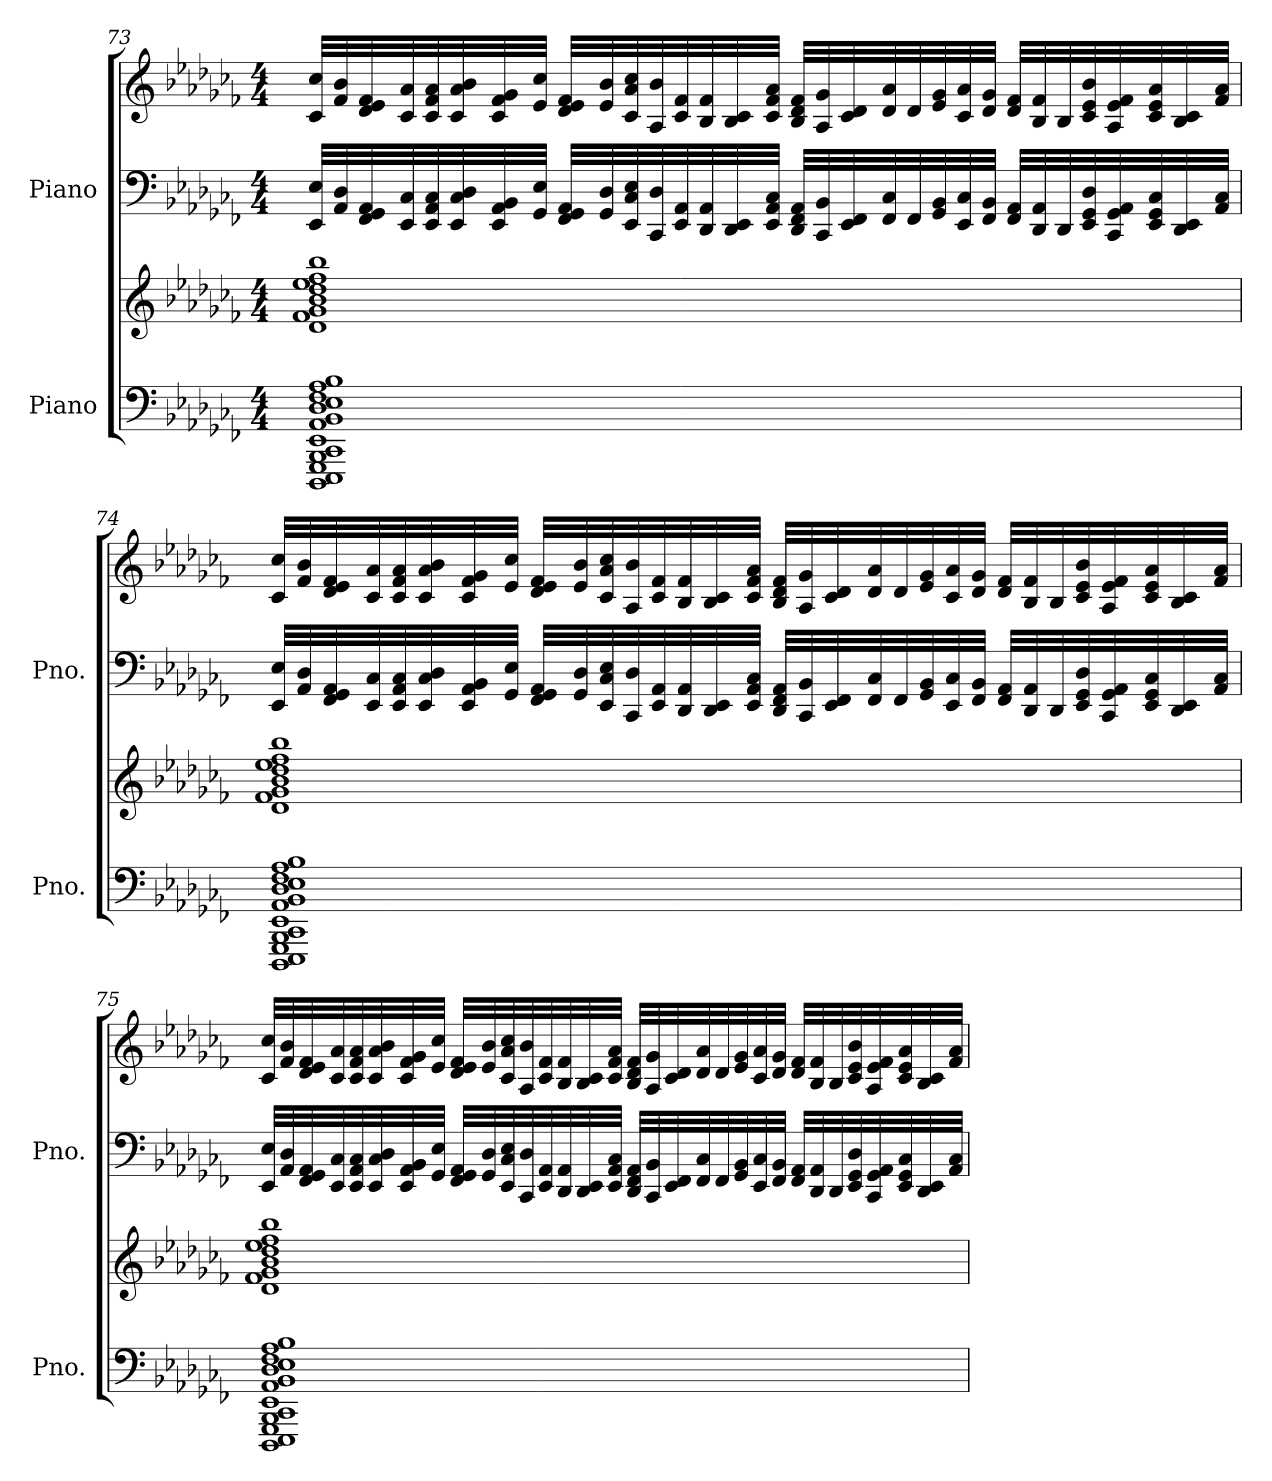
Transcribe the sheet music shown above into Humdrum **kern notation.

**kern	**kern	**kern	**kern
*part2	*part2	*part1	*part1
*staff4	*staff3	*staff2	*staff1
*I"Piano	*	*I"Piano	*
*I'Pno.	*	*I'Pno.	*
!!LO:LB:g=z
*clefF4	*clefG2	*clefF4	*clefG2
*ITrd14c24	*ITrd14c24	*ITrd-21c-36	*ITrd-21c-36
*k[b-e-a-d-g-c-f-]	*k[b-e-a-d-g-c-f-]	*k[b-e-a-d-g-c-f-]	*k[b-e-a-d-g-c-f-]
*M4/4	*M4/4	*M4/4	*M4/4
=73	=73	=73	=73
1DDDDD- 1EEEEE- 1GGGGG- 1BBBBB- 1CCCC- 1EEEE- 1AAAA- 1BBBB- 1DDD- 1EEE- 1FFF- 1AAA- 1BBB-	1DD- 1FF- 1GG- 1BB- 1D- 1E- 1F- 1B-	32ee-/ 32eee-/LLL	32cccc-/ 32ccccc-/LLL
.	.	32aa-/ 32ddd-/	32ffff-/ 32bbbb-/
.	.	32ff-/ 32gg-/ 32aa-/	32dddd-/ 32eeee-/ 32ffff-/
.	.	32ee-/ 32ccc-/	32cccc-/ 32aaaa-/
.	.	32ee-/ 32aa-/ 32ccc-/	32cccc-/ 32ffff-/ 32aaaa-/
.	.	32ee-/ 32ccc-/ 32ddd-/	32cccc-/ 32aaaa-/ 32bbbb-/
.	.	32ee-/ 32aa-/ 32bb-/	32cccc-/ 32ffff-/ 32gggg-/
.	.	32gg-/ 32eee-/JJJ	32eeee-/ 32ccccc-/JJJ
.	.	32ff-/ 32gg-/ 32aa-/LLL	32dddd-/ 32eeee-/ 32ffff-/LLL
.	.	32gg-/ 32ddd-/	32eeee-/ 32bbbb-/
.	.	32ee-/ 32ccc-/ 32eee-/	32cccc-/ 32aaaa-/ 32ccccc-/
.	.	32cc-/ 32ddd-/	32aaa-/ 32bbbb-/
.	.	32ee-/ 32aa-/	32cccc-/ 32ffff-/
.	.	32dd-/ 32aa-/	32bbb-/ 32ffff-/
.	.	32dd-/ 32ee-/	32bbb-/ 32cccc-/
.	.	32ee-/ 32aa-/ 32ccc-/JJJ	32cccc-/ 32ffff-/ 32aaaa-/JJJ
.	.	32dd-/ 32ff-/ 32aa-/LLL	32bbb-/ 32dddd-/ 32ffff-/LLL
.	.	32cc-/ 32bb-/	32aaa-/ 32gggg-/
.	.	32ee-/ 32ff-/	32cccc-/ 32dddd-/
.	.	32ff-/ 32ccc-/	32dddd-/ 32aaaa-/
.	.	32ff-/	32dddd-/
.	.	32gg-/ 32bb-/	32eeee-/ 32gggg-/
.	.	32ee-/ 32ccc-/	32cccc-/ 32aaaa-/
.	.	32ff-/ 32bb-/JJJ	32dddd-/ 32gggg-/JJJ
.	.	32ff-/ 32aa-/LLL	32dddd-/ 32ffff-/LLL
.	.	32dd-/ 32aa-/	32bbb-/ 32ffff-/
.	.	32dd-/	32bbb-/
.	.	32ee-/ 32gg-/ 32ddd-/	32cccc-/ 32eeee-/ 32bbbb-/
.	.	32cc-/ 32gg-/ 32aa-/	32aaa-/ 32eeee-/ 32ffff-/
.	.	32ee-/ 32gg-/ 32ccc-/	32cccc-/ 32eeee-/ 32aaaa-/
.	.	32dd-/ 32ee-/	32bbb-/ 32cccc-/
.	.	32aa-/ 32ccc-/JJJ	32ffff-/ 32aaaa-/JJJ
!!LO:LB:g=z
=74	=74	=74	=74
1DDDDD- 1EEEEE- 1GGGGG- 1BBBBB- 1CCCC- 1EEEE- 1AAAA- 1BBBB- 1DDD- 1EEE- 1FFF- 1AAA- 1BBB-	1DD- 1FF- 1GG- 1BB- 1D- 1E- 1F- 1B-	32ee-/ 32eee-/LLL	32cccc-/ 32ccccc-/LLL
.	.	32aa-/ 32ddd-/	32ffff-/ 32bbbb-/
.	.	32ff-/ 32gg-/ 32aa-/	32dddd-/ 32eeee-/ 32ffff-/
.	.	32ee-/ 32ccc-/	32cccc-/ 32aaaa-/
.	.	32ee-/ 32aa-/ 32ccc-/	32cccc-/ 32ffff-/ 32aaaa-/
.	.	32ee-/ 32ccc-/ 32ddd-/	32cccc-/ 32aaaa-/ 32bbbb-/
.	.	32ee-/ 32aa-/ 32bb-/	32cccc-/ 32ffff-/ 32gggg-/
.	.	32gg-/ 32eee-/JJJ	32eeee-/ 32ccccc-/JJJ
.	.	32ff-/ 32gg-/ 32aa-/LLL	32dddd-/ 32eeee-/ 32ffff-/LLL
.	.	32gg-/ 32ddd-/	32eeee-/ 32bbbb-/
.	.	32ee-/ 32ccc-/ 32eee-/	32cccc-/ 32aaaa-/ 32ccccc-/
.	.	32cc-/ 32ddd-/	32aaa-/ 32bbbb-/
.	.	32ee-/ 32aa-/	32cccc-/ 32ffff-/
.	.	32dd-/ 32aa-/	32bbb-/ 32ffff-/
.	.	32dd-/ 32ee-/	32bbb-/ 32cccc-/
.	.	32ee-/ 32aa-/ 32ccc-/JJJ	32cccc-/ 32ffff-/ 32aaaa-/JJJ
.	.	32dd-/ 32ff-/ 32aa-/LLL	32bbb-/ 32dddd-/ 32ffff-/LLL
.	.	32cc-/ 32bb-/	32aaa-/ 32gggg-/
.	.	32ee-/ 32ff-/	32cccc-/ 32dddd-/
.	.	32ff-/ 32ccc-/	32dddd-/ 32aaaa-/
.	.	32ff-/	32dddd-/
.	.	32gg-/ 32bb-/	32eeee-/ 32gggg-/
.	.	32ee-/ 32ccc-/	32cccc-/ 32aaaa-/
.	.	32ff-/ 32bb-/JJJ	32dddd-/ 32gggg-/JJJ
.	.	32ff-/ 32aa-/LLL	32dddd-/ 32ffff-/LLL
.	.	32dd-/ 32aa-/	32bbb-/ 32ffff-/
.	.	32dd-/	32bbb-/
.	.	32ee-/ 32gg-/ 32ddd-/	32cccc-/ 32eeee-/ 32bbbb-/
.	.	32cc-/ 32gg-/ 32aa-/	32aaa-/ 32eeee-/ 32ffff-/
.	.	32ee-/ 32gg-/ 32ccc-/	32cccc-/ 32eeee-/ 32aaaa-/
.	.	32dd-/ 32ee-/	32bbb-/ 32cccc-/
.	.	32aa-/ 32ccc-/JJJ	32ffff-/ 32aaaa-/JJJ
!!LO:PB:g=z
=75	=75	=75	=75
1DDDDD- 1EEEEE- 1GGGGG- 1BBBBB- 1CCCC- 1EEEE- 1AAAA- 1BBBB- 1DDD- 1EEE- 1FFF- 1AAA- 1BBB-	1DD- 1FF- 1GG- 1BB- 1D- 1E- 1F- 1B-	32ee-/ 32eee-/LLL	32cccc-/ 32ccccc-/LLL
.	.	32aa-/ 32ddd-/	32ffff-/ 32bbbb-/
.	.	32ff-/ 32gg-/ 32aa-/	32dddd-/ 32eeee-/ 32ffff-/
.	.	32ee-/ 32ccc-/	32cccc-/ 32aaaa-/
.	.	32ee-/ 32aa-/ 32ccc-/	32cccc-/ 32ffff-/ 32aaaa-/
.	.	32ee-/ 32ccc-/ 32ddd-/	32cccc-/ 32aaaa-/ 32bbbb-/
.	.	32ee-/ 32aa-/ 32bb-/	32cccc-/ 32ffff-/ 32gggg-/
.	.	32gg-/ 32eee-/JJJ	32eeee-/ 32ccccc-/JJJ
.	.	32ff-/ 32gg-/ 32aa-/LLL	32dddd-/ 32eeee-/ 32ffff-/LLL
.	.	32gg-/ 32ddd-/	32eeee-/ 32bbbb-/
.	.	32ee-/ 32ccc-/ 32eee-/	32cccc-/ 32aaaa-/ 32ccccc-/
.	.	32cc-/ 32ddd-/	32aaa-/ 32bbbb-/
.	.	32ee-/ 32aa-/	32cccc-/ 32ffff-/
.	.	32dd-/ 32aa-/	32bbb-/ 32ffff-/
.	.	32dd-/ 32ee-/	32bbb-/ 32cccc-/
.	.	32ee-/ 32aa-/ 32ccc-/JJJ	32cccc-/ 32ffff-/ 32aaaa-/JJJ
.	.	32dd-/ 32ff-/ 32aa-/LLL	32bbb-/ 32dddd-/ 32ffff-/LLL
.	.	32cc-/ 32bb-/	32aaa-/ 32gggg-/
.	.	32ee-/ 32ff-/	32cccc-/ 32dddd-/
.	.	32ff-/ 32ccc-/	32dddd-/ 32aaaa-/
.	.	32ff-/	32dddd-/
.	.	32gg-/ 32bb-/	32eeee-/ 32gggg-/
.	.	32ee-/ 32ccc-/	32cccc-/ 32aaaa-/
.	.	32ff-/ 32bb-/JJJ	32dddd-/ 32gggg-/JJJ
.	.	32ff-/ 32aa-/LLL	32dddd-/ 32ffff-/LLL
.	.	32dd-/ 32aa-/	32bbb-/ 32ffff-/
.	.	32dd-/	32bbb-/
.	.	32ee-/ 32gg-/ 32ddd-/	32cccc-/ 32eeee-/ 32bbbb-/
.	.	32cc-/ 32gg-/ 32aa-/	32aaa-/ 32eeee-/ 32ffff-/
.	.	32ee-/ 32gg-/ 32ccc-/	32cccc-/ 32eeee-/ 32aaaa-/
.	.	32dd-/ 32ee-/	32bbb-/ 32cccc-/
.	.	32aa-/ 32ccc-/JJJ	32ffff-/ 32aaaa-/JJJ
=	=	=	=
*-	*-	*-	*-
